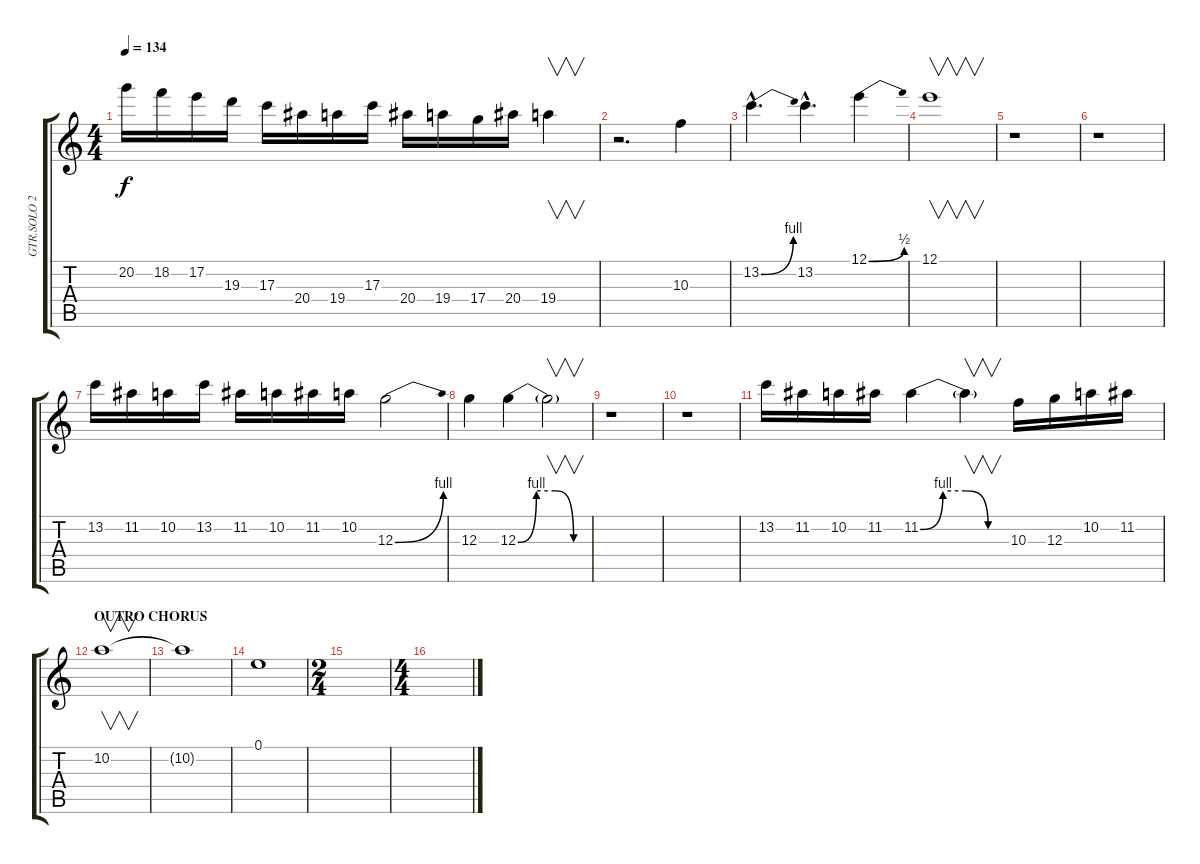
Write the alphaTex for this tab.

\track ("GTR.SOLO 2" "GTR.SOLO 2") {instrument distortionguitar}
\staff {score tabs}
\tuning (E4 B3 G3 D3 A2 E2) {hide}
\ts (4 4)
\tempo 134
\clef g2
\ks c
20.2.16{dy f} 18.2.16 17.2.16 19.3.16 17.3.16 20.4.16 19.4.16 17.3.16 20.4.16 19.4.16 17.4.16 20.4.16 19.4.4{v} |
r.2{d} 10.3.4 |
13.2{be (bend 0 0 60 4) hac}.4{d} 13.2{hac}.4{d} 12.1{be (bend 0 0 60 2)}.4 |
12.1.1{v} |
r.1 |
r.1 |
13.2.16 11.2.16 10.2.16 13.2.16 11.2.16 10.2.16 11.2.16 10.2.16 12.3{be (bend 0 0 60 4)}.2 |
12.3.4 12.3{be (custom 0 0 15 4 30 4 45 0 60 0)}.4 12.3{t}.2{v} |
r.1 |
r.1 |
13.2.16 11.2.16 10.2.16 11.2.16 11.2{be (custom 0 0 15 4 30 4 45 0 60 0)}.4 11.2{t}.4{v} 10.3.16 12.3.16 10.2.16 11.2.16 |
\section ("" "OUTRO CHORUS")
10.2.1{v} |
10.2{t}.1{volume 4} |
0.1.1 |
\ts (2 4)
|
\ts (4 4)
